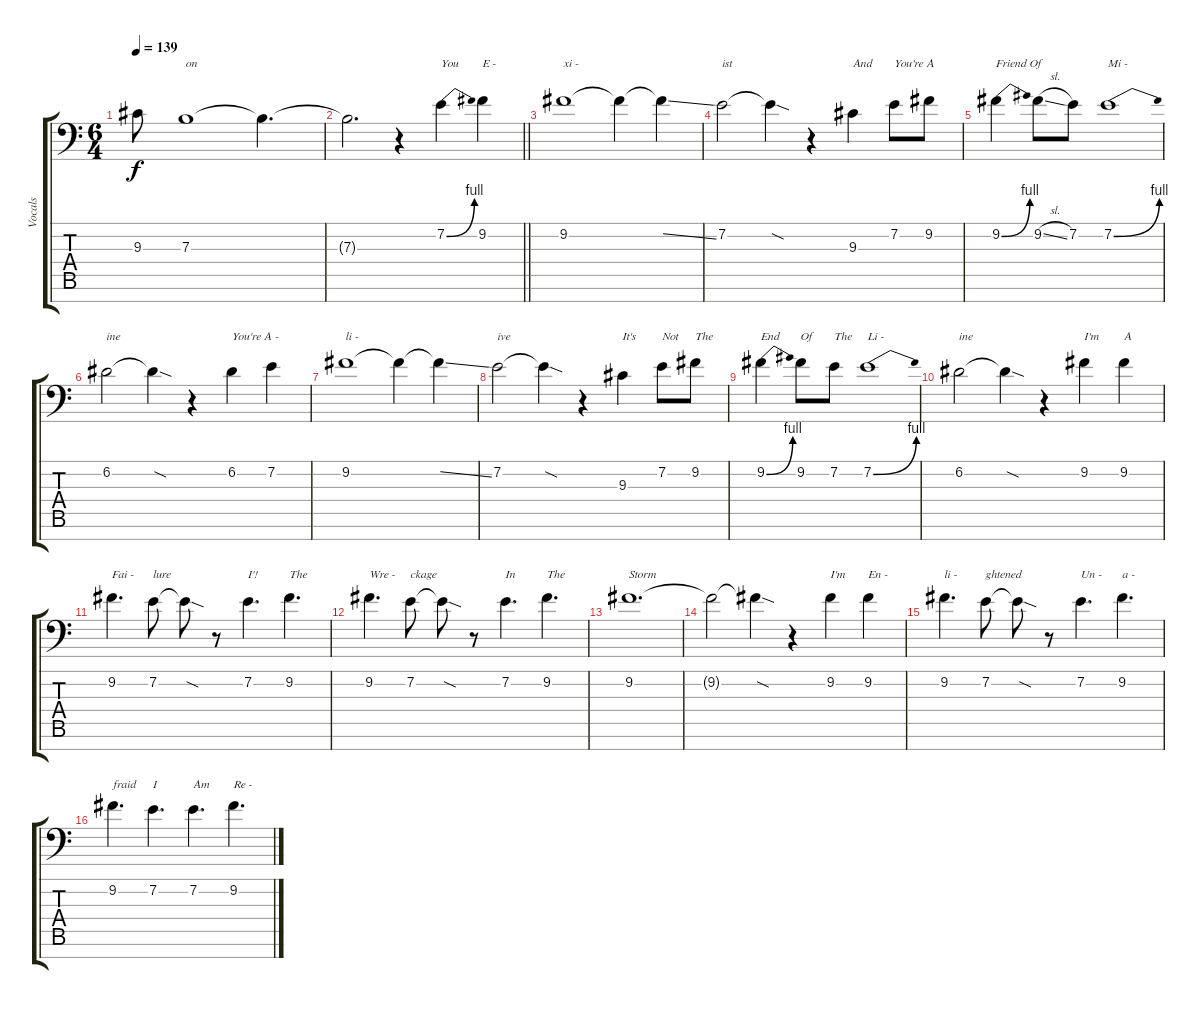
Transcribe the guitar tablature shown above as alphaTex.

\track ("Vocals" "Vocals") {instrument bassoon}
\staff {score tabs}
\tuning (D4 A3 E3 D3 A2 E2 A1) {hide}
\ts (6 4)
\tempo 139
\clef f4
\ks c
9.3{t}.8{dy f} 7.3.1{txt "on"} 7.3{t}.4{d} |
\barLineRight lightlight
7.3{t}.2{d} r.4 7.2{be (bend 0 0 60 4)}.4{txt "You"} 9.2.4{txt "E - "} |
\section ("" "")
9.2.1{txt "xi - "} 9.2{t}.4 9.2{ss t}.4 |
7.2.2{txt "ist"} 7.2{sod t}.4 r.4 9.3.4{txt "And"} 7.2.8{txt "You're A"} 9.2.8 |
9.2{be (bend 0 0 60 4)}.4{txt "Friend Of"} 9.2{sl}.8 7.2.8 7.2{be (bend 0 0 60 4)}.1{txt "Mi -"} |
6.2.2{txt "ine"} 6.2{sod t}.4 r.4 6.2.4{txt "You're A - "} 7.2.4 |
9.2.1{txt "li - "} 9.2{t}.4 9.2{ss t}.4 |
7.2.2{txt "ive"} 7.2{sod t}.4 r.4 9.3.4{txt "It's"} 7.2.8{txt "Not"} 9.2.8{txt "The"} |
9.2{be (bend 0 0 60 4)}.4{txt "End"} 9.2.8{txt "Of"} 7.2.8{txt "The"} 7.2{be (bend 0 0 60 4)}.1{txt "Li - "} |
6.2.2{txt "ine"} 6.2{sod t}.4 r.4 9.2.4{txt "I'm"} 9.2.4{txt "A"} |
9.2.4{d txt "Fai - "} 7.2.8{txt "lure"} 7.2{sod t}.8 r.8 7.2.4{d txt "I'!"} 9.2.4{d txt "The"} |
9.2.4{d txt "Wre - "} 7.2.8{txt "ckage"} 7.2{sod t}.8 r.8 7.2.4{d txt "In"} 9.2.4{d txt "The"} |
9.2.1{d txt "Storm"} |
9.2{t}.2 9.2{sod t}.4 r.4 9.2.4{txt "I'm"} 9.2.4{txt "En - "} |
9.2.4{d txt "li - "} 7.2.8{txt "ghtened"} 7.2{sod t}.8 r.8 7.2.4{d txt "Un - "} 9.2.4{d txt "a - "} |
9.2.4{d txt "fraid "} 7.2.4{d txt "I "} 7.2.4{d txt "Am"} 9.2.4{d txt "Re - "}
